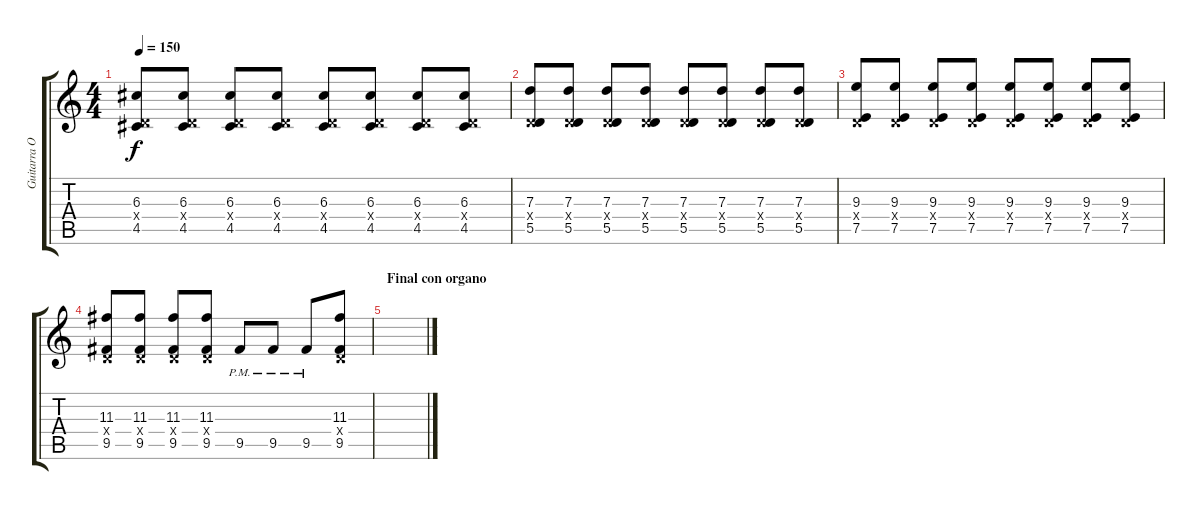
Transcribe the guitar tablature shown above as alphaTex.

\track ("Guitarra Overdriven" "Guitarra O") {instrument overdrivenguitar}
\staff {score tabs}
\tuning (E4 B3 G3 D3 A2 E2) {hide}
\ts (4 4)
\tempo 150
\clef g2
\ks c
(6.3 0.4{x} 4.5).8{dy f} (6.3 0.4{x} 4.5).8 (6.3 0.4{x} 4.5).8 (6.3 0.4{x} 4.5).8 (6.3 0.4{x} 4.5).8 (6.3 0.4{x} 4.5).8 (6.3 0.4{x} 4.5).8 (6.3 0.4{x} 4.5).8 |
(7.3 0.4{x} 5.5).8 (7.3 0.4{x} 5.5).8 (7.3 0.4{x} 5.5).8 (7.3 0.4{x} 5.5).8 (7.3 0.4{x} 5.5).8 (7.3 0.4{x} 5.5).8 (7.3 0.4{x} 5.5).8 (7.3 0.4{x} 5.5).8 |
(9.3 0.4{x} 7.5).8 (9.3 0.4{x} 7.5).8 (9.3 0.4{x} 7.5).8 (9.3 0.4{x} 7.5).8 (9.3 0.4{x} 7.5).8 (9.3 0.4{x} 7.5).8 (9.3 0.4{x} 7.5).8 (9.3 0.4{x} 7.5).8 |
(11.3 0.4{x} 9.5).8 (11.3 0.4{x} 9.5).8 (11.3 0.4{x} 9.5).8 (11.3 0.4{x} 9.5).8 9.5{pm}.8 9.5{pm}.8 9.5{pm}.8 (11.3 0.4{x} 9.5).8 |
\section ("" "Final con organo")
